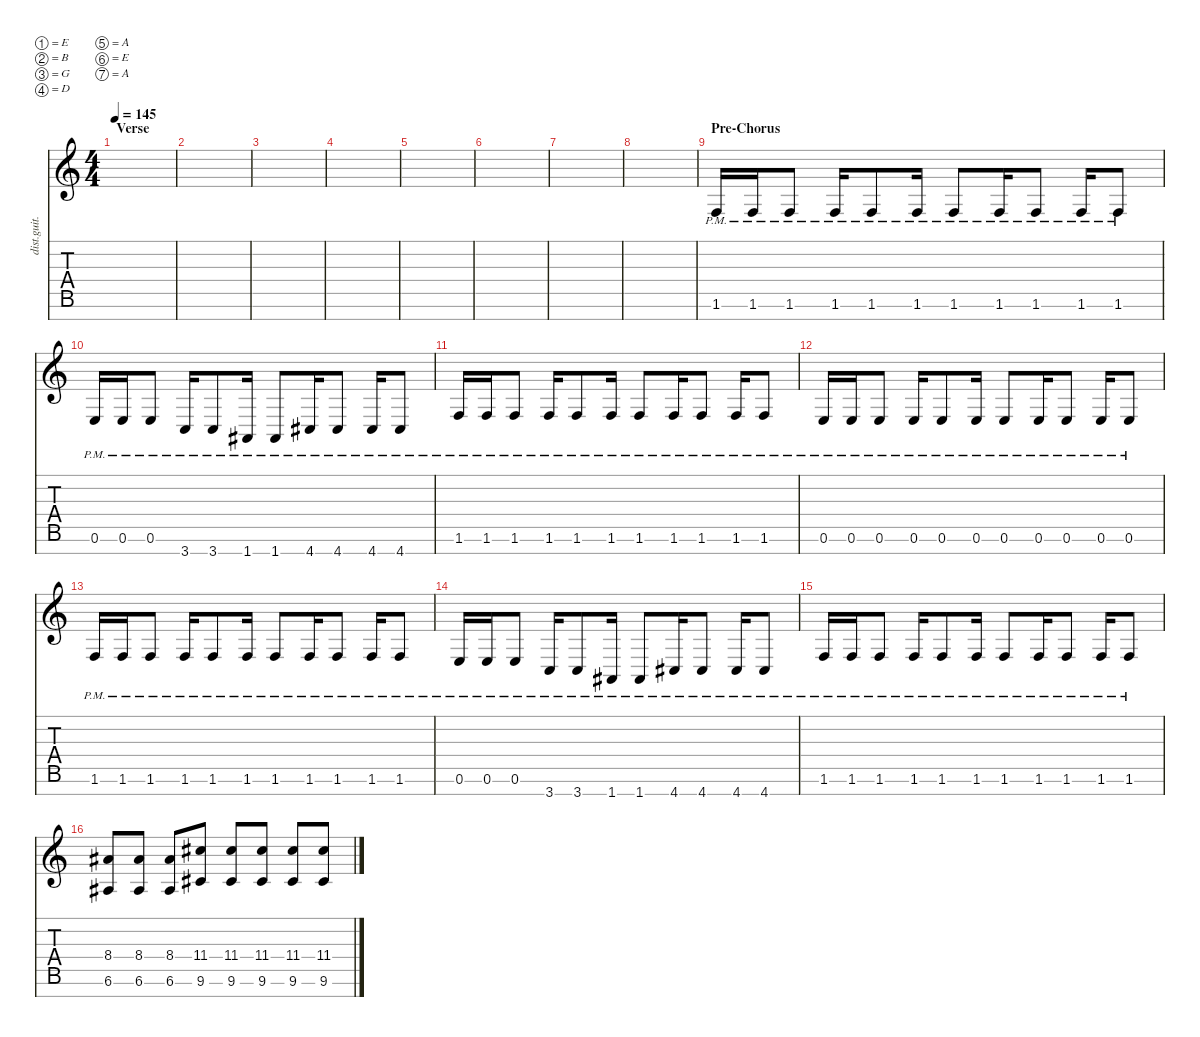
\defaultSystemsLayout 4
\hideDynamics
\bracketExtendMode nobrackets
\track ("Distortion Guitar - Zoli" "dist.guit.") {instrument distortionguitar}
\staff {score tabs}
\tuning (E4 B3 G3 D3 A2 E2 A1)
\ts (4 4)
\section ("" "Verse")
\tempo 145
\clef g2
\ks c
|
|
|
|
|
|
|
|
\section ("" "Pre-Chorus")
1.6{pm}.16 1.6{pm}.16 1.6{pm}.8 1.6{pm}.16 1.6{pm}.8 1.6{pm}.16 1.6{pm}.8 1.6{pm}.16 1.6{pm}.8 1.6{pm}.16 1.6{pm}.8 |
0.6{pm}.16 0.6{pm}.16 0.6{pm}.8 3.7{pm}.16 3.7{pm}.8 1.7{pm acc #}.16 1.7{pm acc #}.8 4.7{pm acc #}.16 4.7{pm acc #}.8 4.7{pm acc #}.16 4.7{pm acc #}.8 |
1.6{pm}.16 1.6{pm}.16 1.6{pm}.8 1.6{pm}.16 1.6{pm}.8 1.6{pm}.16 1.6{pm}.8 1.6{pm}.16 1.6{pm}.8 1.6{pm}.16 1.6{pm}.8 |
0.6{pm}.16 0.6{pm}.16 0.6{pm}.8 0.6{pm}.16 0.6{pm}.8 0.6{pm}.16 0.6{pm}.8 0.6{pm}.16 0.6{pm}.8 0.6{pm}.16 0.6{pm}.8 |
1.6{pm}.16 1.6{pm}.16 1.6{pm}.8 1.6{pm}.16 1.6{pm}.8 1.6{pm}.16 1.6{pm}.8 1.6{pm}.16 1.6{pm}.8 1.6{pm}.16 1.6{pm}.8 |
0.6{pm}.16 0.6{pm}.16 0.6{pm}.8 3.7{pm}.16 3.7{pm}.8 1.7{pm acc #}.16 1.7{pm acc #}.8 4.7{pm acc #}.16 4.7{pm acc #}.8 4.7{pm acc #}.16 4.7{pm acc #}.8 |
1.6{pm}.16 1.6{pm}.16 1.6{pm}.8 1.6{pm}.16 1.6{pm}.8 1.6{pm}.16 1.6{pm}.8 1.6{pm}.16 1.6{pm}.8 1.6{pm}.16 1.6{pm}.8 |
(6.6{acc #} 8.4{acc #}).8 (6.6{acc #} 8.4{acc #}).8 (6.6{acc #} 8.4{acc #}).8 (9.6{acc #} 11.4{acc #}).8 (9.6{acc #} 11.4{acc #}).8 (9.6{acc #} 11.4{acc #}).8 (9.6{acc #} 11.4{acc #}).8 (9.6{acc #} 11.4{acc #}).8
